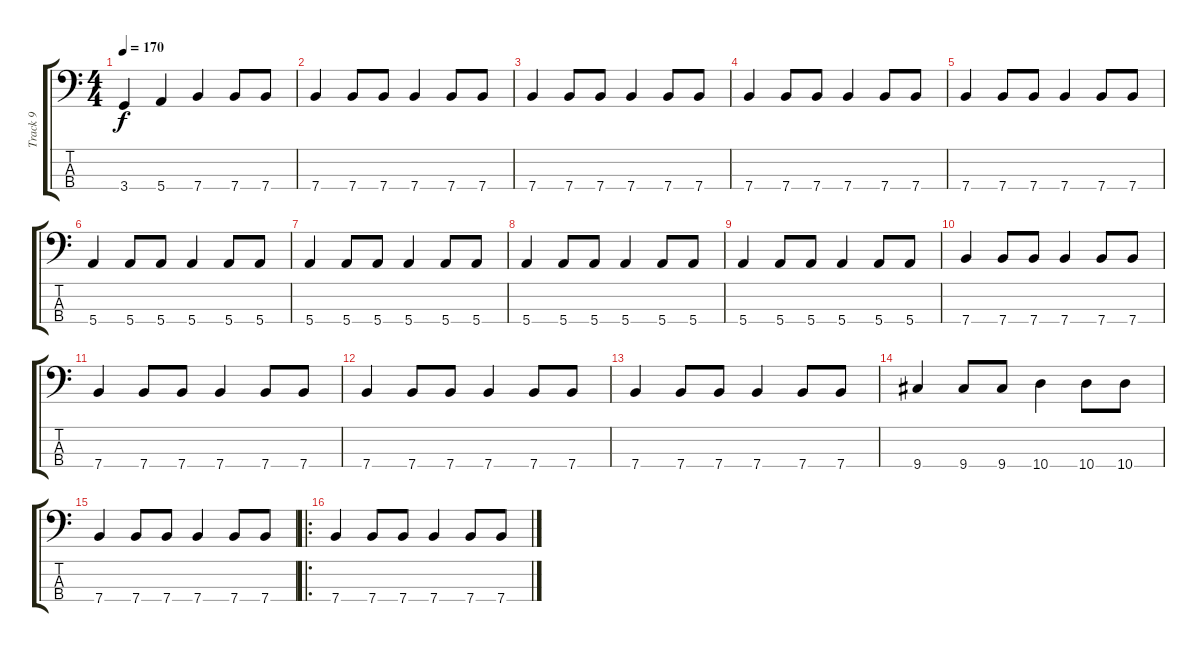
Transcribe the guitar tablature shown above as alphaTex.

\track ("Track 9" "Track 9") {instrument electricbasspick}
\staff {score tabs}
\tuning (G2 D2 A1 E1) {hide}
\ts (4 4)
\tempo 170
\clef f4
\ks c
3.4.4{dy f} 5.4.4 7.4.4 7.4.8 7.4.8 |
7.4.4 7.4.8 7.4.8 7.4.4 7.4.8 7.4.8 |
7.4.4 7.4.8 7.4.8 7.4.4 7.4.8 7.4.8 |
7.4.4 7.4.8 7.4.8 7.4.4 7.4.8 7.4.8 |
7.4.4 7.4.8 7.4.8 7.4.4 7.4.8 7.4.8 |
5.4.4 5.4.8 5.4.8 5.4.4 5.4.8 5.4.8 |
5.4.4 5.4.8 5.4.8 5.4.4 5.4.8 5.4.8 |
5.4.4 5.4.8 5.4.8 5.4.4 5.4.8 5.4.8 |
5.4.4 5.4.8 5.4.8 5.4.4 5.4.8 5.4.8 |
7.4.4 7.4.8 7.4.8 7.4.4 7.4.8 7.4.8 |
7.4.4 7.4.8 7.4.8 7.4.4 7.4.8 7.4.8 |
7.4.4 7.4.8 7.4.8 7.4.4 7.4.8 7.4.8 |
7.4.4 7.4.8 7.4.8 7.4.4 7.4.8 7.4.8 |
9.4.4 9.4.8 9.4.8 10.4.4 10.4.8 10.4.8 |
7.4.4 7.4.8 7.4.8 7.4.4 7.4.8 7.4.8 |
\ro
7.4.4 7.4.8 7.4.8 7.4.4 7.4.8 7.4.8
